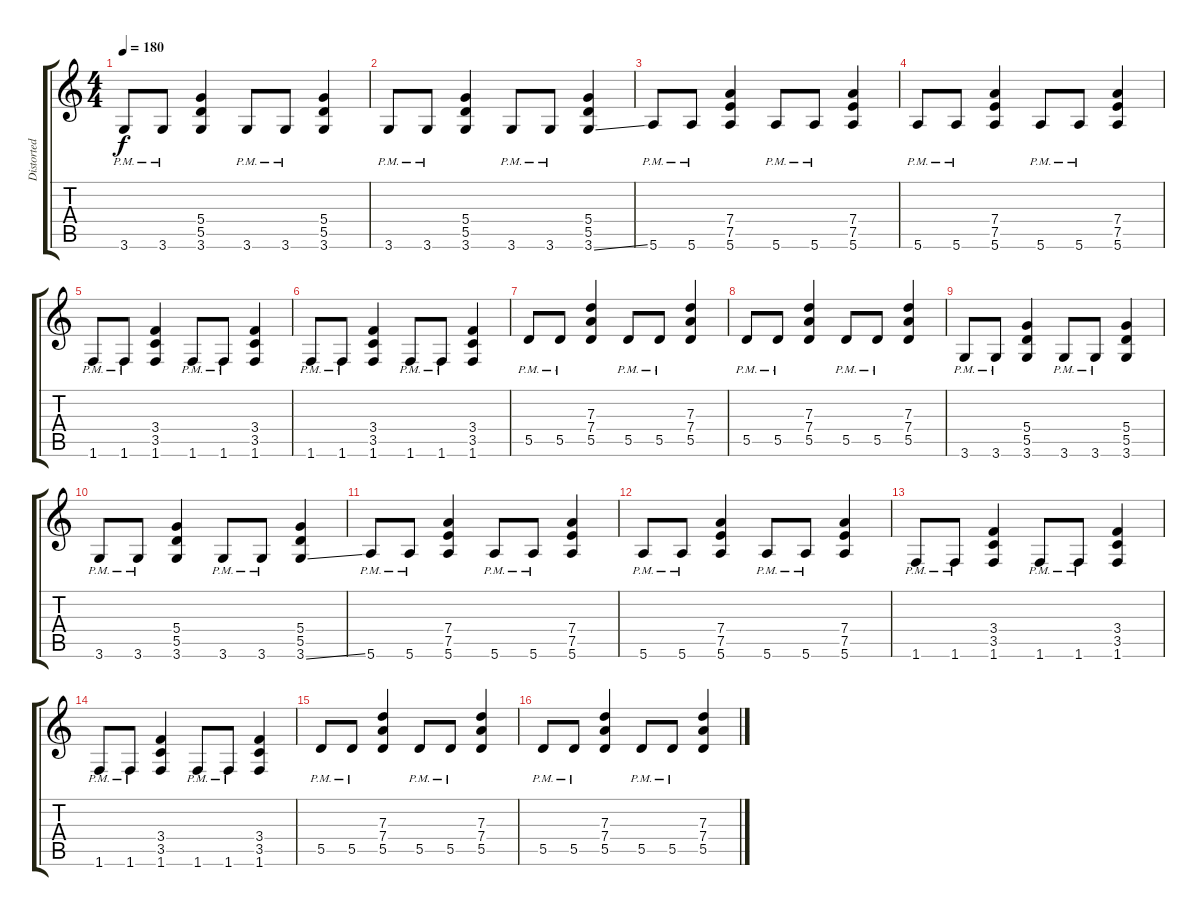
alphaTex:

\track ("Distorted Gtr 2" "Distorted ") {instrument acousticguitarnylon}
\staff {score tabs}
\tuning (E4 B3 G3 D3 A2 E2) {hide}
\ts (4 4)
\tempo 180
\clef g2
\ks aminor
3.6{pm}.8{dy f} 3.6{pm}.8 (5.4 5.5 3.6).4 3.6{pm}.8 3.6{pm}.8 (5.4 5.5 3.6).4 |
3.6{pm}.8 3.6{pm}.8 (5.4 5.5 3.6).4 3.6{pm}.8 3.6{pm}.8 (5.4 5.5 3.6{ss}).4 |
5.6{pm}.8 5.6{pm}.8 (7.4 7.5 5.6).4 5.6{pm}.8 5.6{pm}.8 (7.4 7.5 5.6).4 |
5.6{pm}.8 5.6{pm}.8 (7.4 7.5 5.6).4 5.6{pm}.8 5.6{pm}.8 (7.4 7.5 5.6).4 |
1.6{pm}.8 1.6{pm}.8 (3.4 3.5 1.6).4 1.6{pm}.8 1.6{pm}.8 (3.4 3.5 1.6).4 |
1.6{pm}.8 1.6{pm}.8 (3.4 3.5 1.6).4 1.6{pm}.8 1.6{pm}.8 (3.4 3.5 1.6).4 |
5.5{pm}.8 5.5{pm}.8 (7.3 7.4 5.5).4 5.5{pm}.8 5.5{pm}.8 (7.3 7.4 5.5).4 |
5.5{pm}.8 5.5{pm}.8 (7.3 7.4 5.5).4 5.5{pm}.8 5.5{pm}.8 (7.3 7.4 5.5).4 |
3.6{pm}.8 3.6{pm}.8 (5.4 5.5 3.6).4 3.6{pm}.8 3.6{pm}.8 (5.4 5.5 3.6).4 |
3.6{pm}.8 3.6{pm}.8 (5.4 5.5 3.6).4 3.6{pm}.8 3.6{pm}.8 (5.4 5.5 3.6{ss}).4 |
5.6{pm}.8 5.6{pm}.8 (7.4 7.5 5.6).4 5.6{pm}.8 5.6{pm}.8 (7.4 7.5 5.6).4 |
5.6{pm}.8 5.6{pm}.8 (7.4 7.5 5.6).4 5.6{pm}.8 5.6{pm}.8 (7.4 7.5 5.6).4 |
1.6{pm}.8 1.6{pm}.8 (3.4 3.5 1.6).4 1.6{pm}.8 1.6{pm}.8 (3.4 3.5 1.6).4 |
1.6{pm}.8 1.6{pm}.8 (3.4 3.5 1.6).4 1.6{pm}.8 1.6{pm}.8 (3.4 3.5 1.6).4 |
5.5{pm}.8 5.5{pm}.8 (7.3 7.4 5.5).4 5.5{pm}.8 5.5{pm}.8 (7.3 7.4 5.5).4 |
5.5{pm}.8 5.5{pm}.8 (7.3 7.4 5.5).4 5.5{pm}.8 5.5{pm}.8 (7.3 7.4 5.5).4
